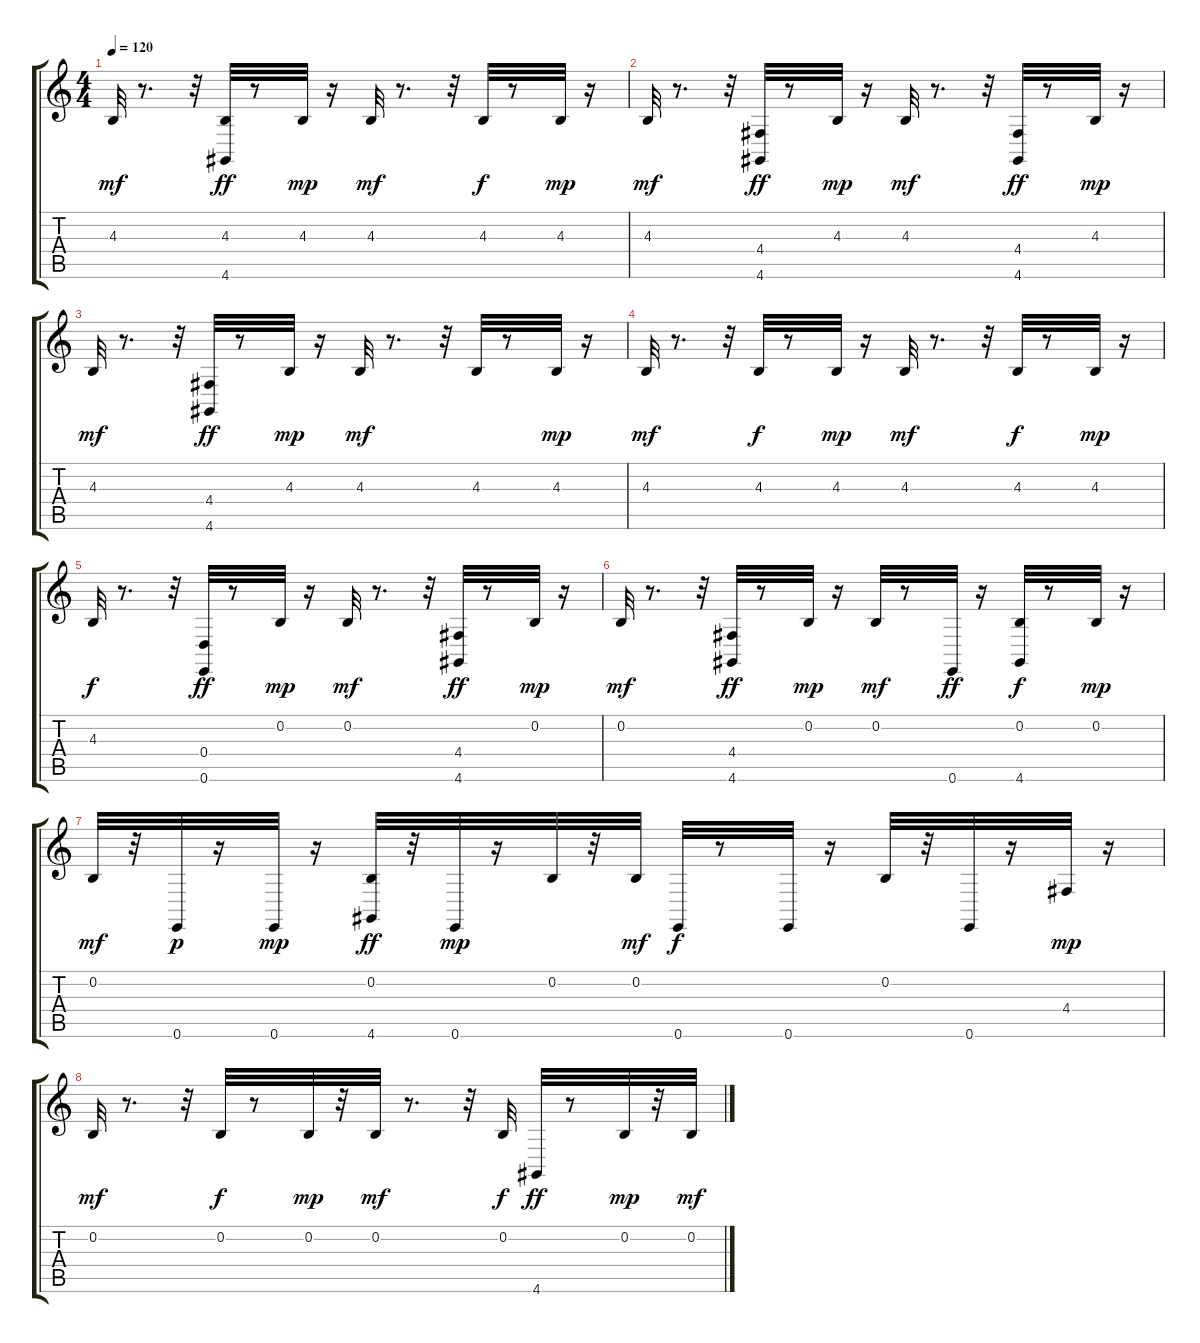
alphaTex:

\track "" {instrument acousticgrandpiano}
\staff {score tabs}
\tuning (E4 B3 G3 D3 A2 E2) {hide}
\ts (4 4)
\tempo 120
\clef g2
\ks c
4.3.32{dy mf} r.8{d} r.32 (4.3 4.6).32{dy ff} r.8 4.3.32{dy mp} r.16 4.3.32{dy mf} r.8{d} r.32 4.3.32{dy f} r.8 4.3.32{dy mp} r.16 |
4.3.32{dy mf} r.8{d} r.32 (4.4 4.6).32{dy ff} r.8 4.3.32{dy mp} r.16 4.3.32{dy mf} r.8{d} r.32 (4.4 4.6).32{dy ff} r.8 4.3.32{dy mp} r.16 |
4.3.32{dy mf} r.8{d} r.32 (4.4 4.6).32{dy ff} r.8 4.3.32{dy mp} r.16 4.3.32{dy mf} r.8{d} r.32 4.3.32 r.8 4.3.32{dy mp} r.16 |
4.3.32{dy mf} r.8{d} r.32 4.3.32{dy f} r.8 4.3.32{dy mp} r.16 4.3.32{dy mf} r.8{d} r.32 4.3.32{dy f} r.8 4.3.32{dy mp} r.16 |
4.3.32{dy f} r.8{d} r.32 (0.4 0.6).32{dy ff} r.8 0.2.32{dy mp} r.16 0.2.32{dy mf} r.8{d} r.32 (4.4 4.6).32{dy ff} r.8 0.2.32{dy mp} r.16 |
0.2.32{dy mf} r.8{d} r.32 (4.4 4.6).32{dy ff} r.8 0.2.32{dy mp} r.16 0.2.32{dy mf} r.8 0.6.32{dy ff} r.16 (0.2 4.6).32{dy f} r.8 0.2.32{dy mp} r.16 |
0.2.32{dy mf} r.32 0.6.32{dy p} r.16 0.6.32{dy mp} r.16 (0.2 4.6).32{dy ff} r.32 0.6.32{dy mp} r.16 0.2.32 r.32 0.2.32{dy mf} 0.6.32{dy f} r.8 0.6.32 r.16 0.2.32 r.32 0.6.32 r.16 4.4.32{dy mp} r.16 |
0.2.32{dy mf} r.8{d} r.32 0.2.32{dy f} r.8 0.2.32{dy mp} r.32 0.2.32{dy mf} r.8{d} r.32 0.2.32{dy f} 4.6.32{dy ff} r.8 0.2.32{dy mp} r.32 0.2.32{dy mf}
